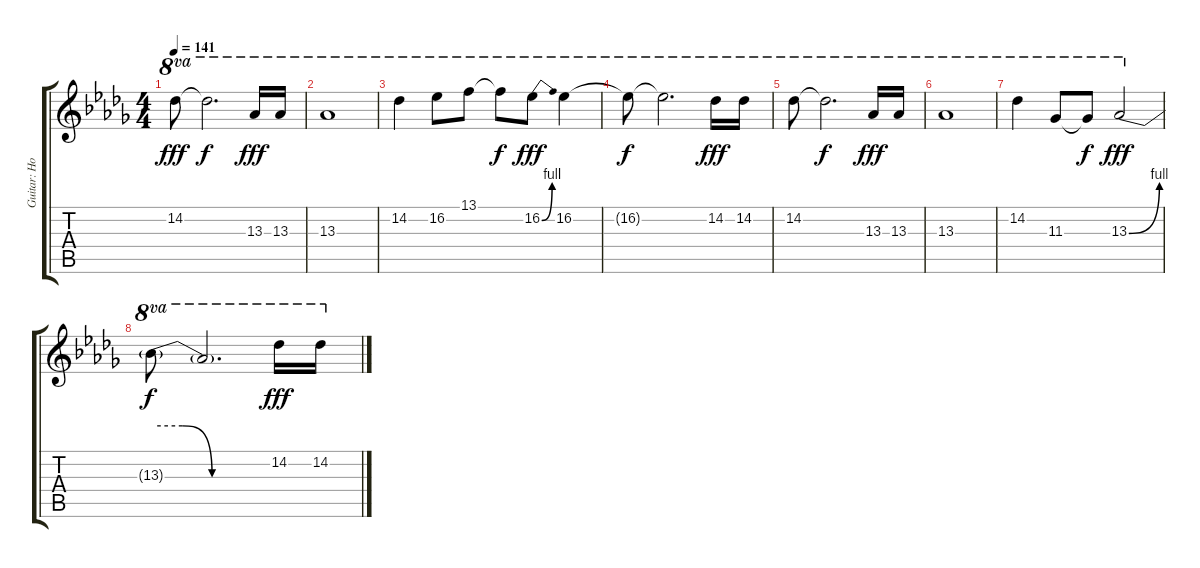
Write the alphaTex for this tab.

\track ("Guitar: Howard" "Guitar: Ho") {instrument distortionguitar}
\staff {score tabs}
\tuning (E4 B3 G3 D3 A2 E2) {hide}
\ts (4 4)
\tempo 141
\clef g2
\ks db
14.2.8{ot 8va dy fff volume 6} 14.2{t}.2{d ot 8va dy f} 13.3.16{ot 8va dy fff} 13.3.16{ot 8va} |
13.3.1{ot 8va} |
14.2.4{ot 8va} 16.2.8{ot 8va} 13.1.8{ot 8va} 13.1{t}.8{ot 8va dy f} 16.2{be (bend 0 0 60 4)}.8{ot 8va dy fff} 16.2.4{ot 8va} |
16.2{t}.8{ot 8va dy f} 16.2{t}.2{d ot 8va} 14.2.16{ot 8va dy fff} 14.2.16{ot 8va} |
14.2.8{ot 8va volume 0} 14.2{t}.2{d ot 8va dy f} 13.3.16{ot 8va dy fff} 13.3.16{ot 8va} |
13.3.1{ot 8va} |
14.2.4{ot 8va} 11.3.8{ot 8va} 11.3{t}.8{ot 8va dy f} 13.3{be (bend 0 0 60 4)}.2{ot 8va dy fff} |
13.3{be (custom 0 4 15 4 30 0 60 0) t}.8{ot 8va dy f} 13.3{t}.2{d ot 8va} 14.2.16{ot 8va dy fff} 14.2.16{ot 8va}
